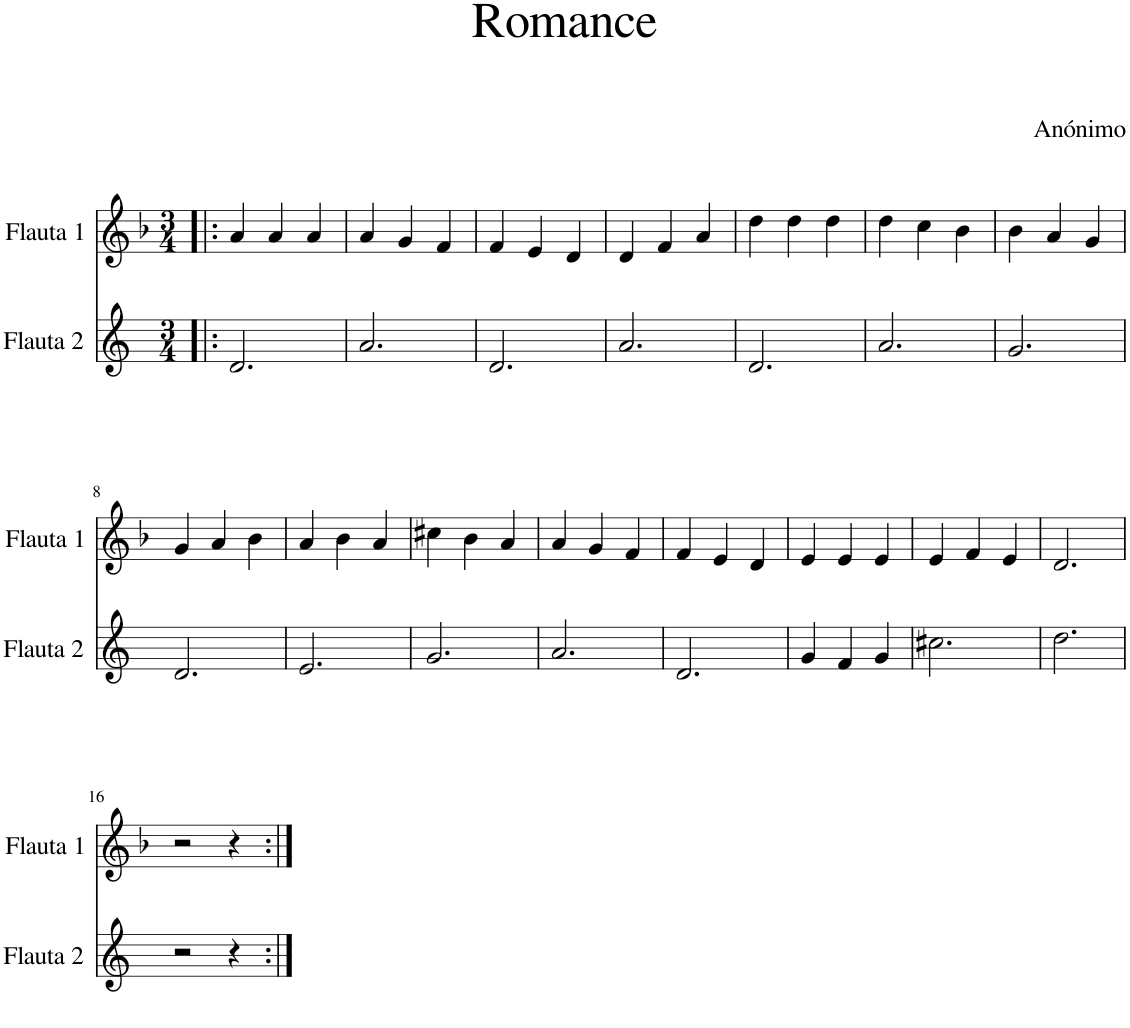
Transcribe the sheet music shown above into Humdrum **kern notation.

**kern	**kern
*part2	*part1
*staff2	*staff1
*I"Flauta 2	*I"Flauta 1
*I'Flauta 2	*I'Flauta 1
*clefG2	*clefG2
*k[]	*k[b-]
*M3/4	*M3/4
=1!|:	=1!|:
2.d/	4a/
.	4a/
.	4a/
=2	=2
2.a/	4a/
.	4g/
.	4f/
=3	=3
2.d/	4f/
.	4e/
.	4d/
=4	=4
2.a/	4d/
.	4f/
.	4a/
=5	=5
2.d/	4dd\
.	4dd\
.	4dd\
=6	=6
2.a/	4dd\
.	4cc\
.	4b-\
=7	=7
2.g/	4b-\
.	4a/
.	4g/
!!LO:LB:g=z
=8	=8
2.d/	4g/
.	4a/
.	4b-\
=9	=9
2.e/	4a/
.	4b-\
.	4a/
=10	=10
2.g/	4cc#X\
.	4b-\
.	4a/
=11	=11
2.a/	4a/
.	4g/
.	4f/
=12	=12
2.d/	4f/
.	4e/
.	4d/
=13	=13
4g/	4e/
4f/	4e/
4g/	4e/
=14	=14
2.cc#X\	4e/
.	4f/
.	4e/
=15	=15
2.dd\	2.d/
!!LO:LB:g=z
=16	=16
2r	2r
4r	4r
=:|!	=:|!
*-	*-
